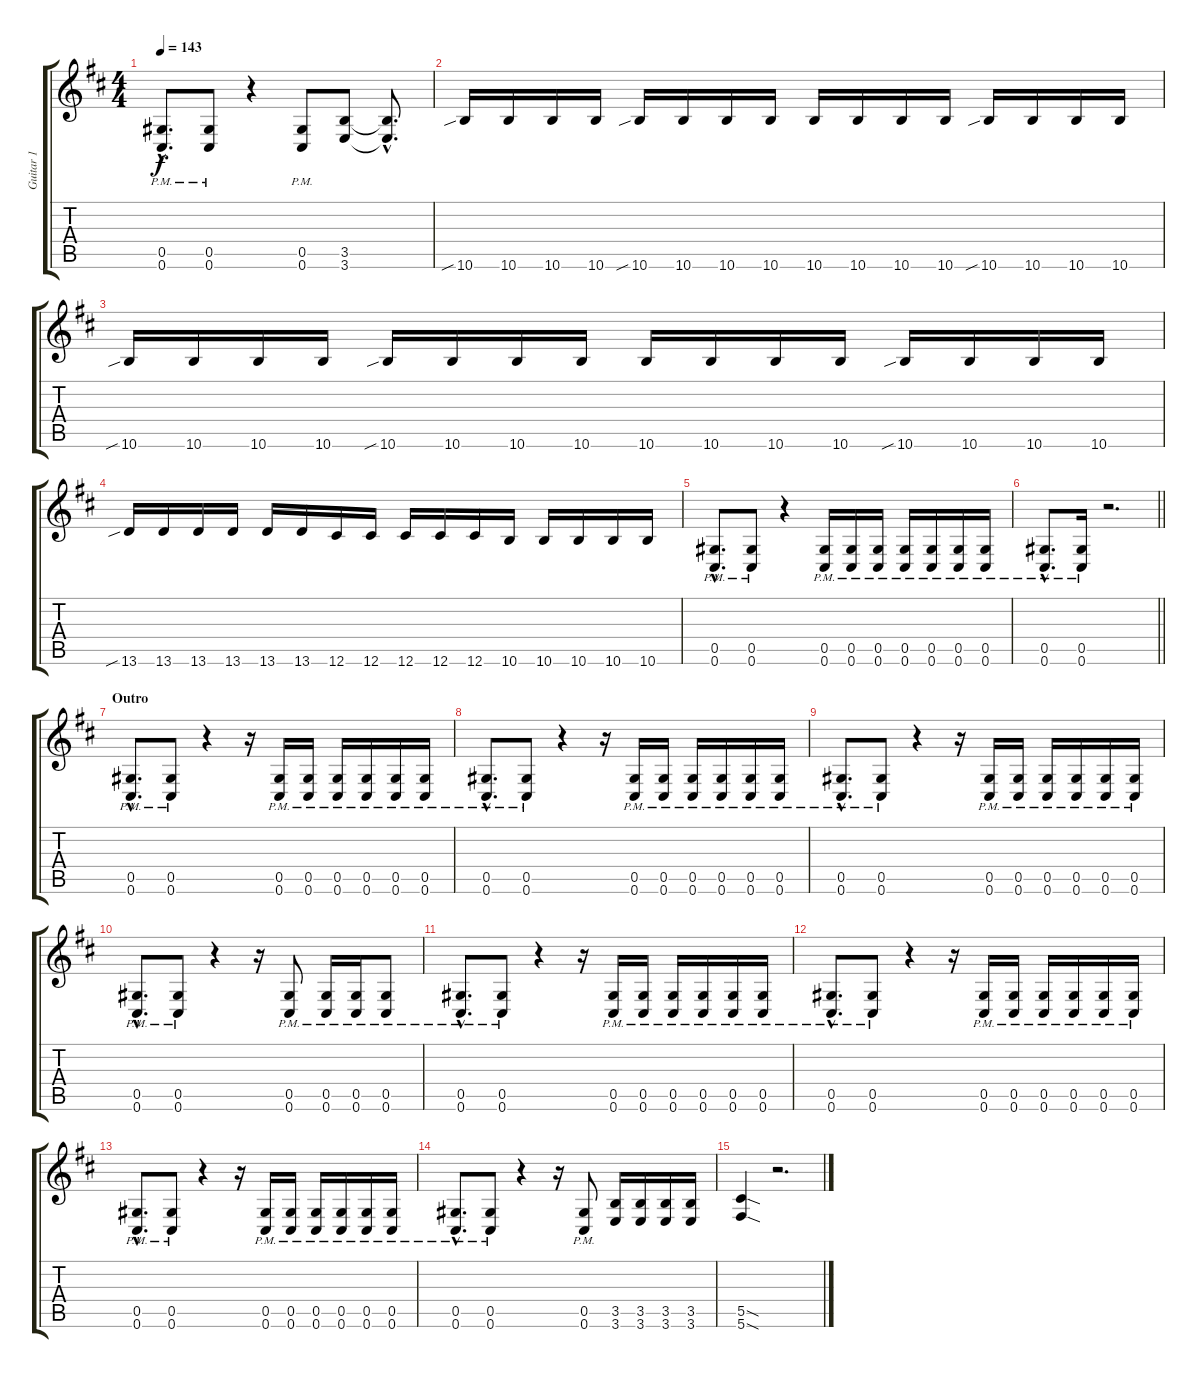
\track ("Guitar 1" "Guitar 1") {instrument overdrivenguitar}
\staff {score tabs}
\tuning (Eb4 Bb3 Gb3 Db3 Ab2 Db2) {hide}
\ts (4 4)
\tempo 143
\clef g2
\ks d
(0.5{hac pm} 0.6{hac pm}).8{d dy f} (0.5{pm} 0.6{pm}).8 r.4 (0.5{pm} 0.6{pm}).8 (3.5 3.6).8 (3.5{hac t} 3.6{hac t}).8{d} |
10.6{sib}.16 10.6.16 10.6.16 10.6.16 10.6{sib}.16 10.6.16 10.6.16 10.6.16 10.6.16 10.6.16 10.6.16 10.6.16 10.6{sib}.16 10.6.16 10.6.16 10.6.16 |
10.6{sib}.16 10.6.16 10.6.16 10.6.16 10.6{sib}.16 10.6.16 10.6.16 10.6.16 10.6.16 10.6.16 10.6.16 10.6.16 10.6{sib}.16 10.6.16 10.6.16 10.6.16 |
13.6{sib}.16 13.6.16 13.6.16 13.6.16 13.6.16 13.6.16 12.6.16 12.6.16 12.6.16 12.6.16 12.6.16 10.6.16 10.6.16 10.6.16 10.6.16 10.6.16 |
(0.5{hac pm} 0.6{hac pm}).8{d} (0.5{pm} 0.6{pm}).8 r.4 (0.5{pm} 0.6{pm}).16 (0.5{pm} 0.6{pm}).16 (0.5{pm} 0.6{pm}).16 (0.5{pm} 0.6{pm}).16 (0.5{pm} 0.6{pm}).16 (0.5{pm} 0.6{pm}).16 (0.5{pm} 0.6{pm}).16 |
\barLineRight lightlight
(0.5{hac pm} 0.6{hac pm}).8{d} (0.5{pm} 0.6{pm}).16 r.2{d} |
\section ("" "Outro")
(0.5{hac pm} 0.6{hac pm}).8{d} (0.5{pm} 0.6{pm}).8 r.4 r.16 (0.5{pm} 0.6{pm}).16 (0.5{pm} 0.6{pm}).16 (0.5{pm} 0.6{pm}).16 (0.5{pm} 0.6{pm}).16 (0.5{pm} 0.6{pm}).16 (0.5{pm} 0.6{pm}).16 |
(0.5{hac pm} 0.6{hac pm}).8{d} (0.5{pm} 0.6{pm}).8 r.4 r.16 (0.5{pm} 0.6{pm}).16 (0.5{pm} 0.6{pm}).16 (0.5{pm} 0.6{pm}).16 (0.5{pm} 0.6{pm}).16 (0.5{pm} 0.6{pm}).16 (0.5{pm} 0.6{pm}).16 |
(0.5{hac pm} 0.6{hac pm}).8{d} (0.5{pm} 0.6{pm}).8 r.4 r.16 (0.5{pm} 0.6{pm}).16 (0.5{pm} 0.6{pm}).16 (0.5{pm} 0.6{pm}).16 (0.5{pm} 0.6{pm}).16 (0.5{pm} 0.6{pm}).16 (0.5{pm} 0.6{pm}).16 |
(0.5{hac pm} 0.6{hac pm}).8{d} (0.5{pm} 0.6{pm}).8 r.4 r.16 (0.5{pm} 0.6{pm}).8 (0.5{pm} 0.6{pm}).16 (0.5{pm} 0.6{pm}).16 (0.5{pm} 0.6{pm}).8 |
(0.5{hac pm} 0.6{hac pm}).8{d} (0.5{pm} 0.6{pm}).8 r.4 r.16 (0.5{pm} 0.6{pm}).16 (0.5{pm} 0.6{pm}).16 (0.5{pm} 0.6{pm}).16 (0.5{pm} 0.6{pm}).16 (0.5{pm} 0.6{pm}).16 (0.5{pm} 0.6{pm}).16 |
(0.5{hac pm} 0.6{hac pm}).8{d} (0.5{pm} 0.6{pm}).8 r.4 r.16 (0.5{pm} 0.6{pm}).16 (0.5{pm} 0.6{pm}).16 (0.5{pm} 0.6{pm}).16 (0.5{pm} 0.6{pm}).16 (0.5{pm} 0.6{pm}).16 (0.5{pm} 0.6{pm}).16 |
(0.5{hac pm} 0.6{hac pm}).8{d} (0.5{pm} 0.6{pm}).8 r.4 r.16 (0.5{pm} 0.6{pm}).16 (0.5{pm} 0.6{pm}).16 (0.5{pm} 0.6{pm}).16 (0.5{pm} 0.6{pm}).16 (0.5{pm} 0.6{pm}).16 (0.5{pm} 0.6{pm}).16 |
(0.5{hac pm} 0.6{hac pm}).8{d} (0.5{pm} 0.6{pm}).8 r.4 r.16 (0.5{pm} 0.6{pm}).8 (3.5 3.6).16 (3.5 3.6).16 (3.5 3.6).16 (3.5 3.6).16 |
(5.5{sod} 5.6{sod}).4 r.2{d}
